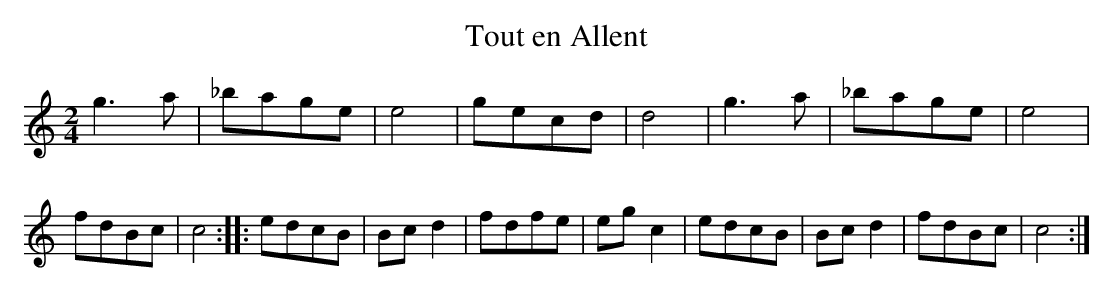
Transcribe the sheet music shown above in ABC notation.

X:1
T:Tout en Allent
M:2/4
L:1/8
K:C
g3 a | _bage | e4 | gecd | d4 | g3 a | _bage | e4 |
fdBc | c4 :: edcB | Bc d2 | fdfe | egc2 | edcB | Bcd2 | fdBc | c4 :|
